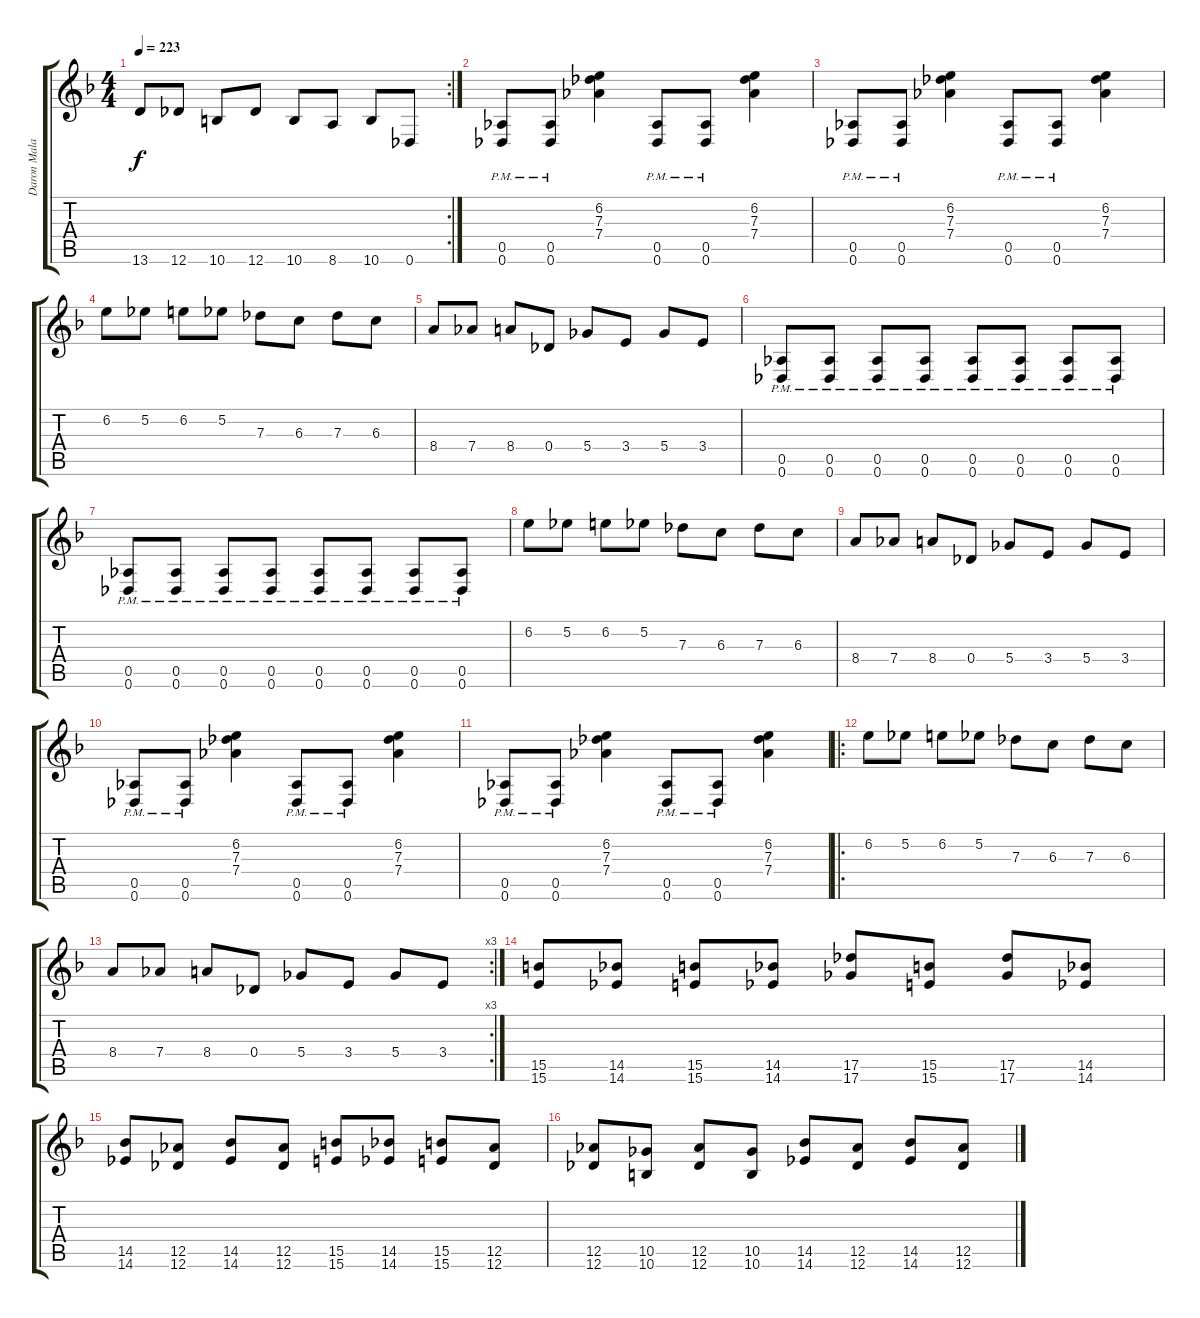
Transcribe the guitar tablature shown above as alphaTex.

\track ("Daron Malakian (2nd Guitar)" "Daron Mala") {instrument distortionguitar}
\staff {score tabs}
\tuning (Eb4 Bb3 Gb3 Db3 Ab2 Db2) {hide}
\rc 2
\ts (4 4)
\tempo 223
\clef g2
\ks f
13.6.8{dy f} 12.6.8 10.6.8 12.6.8 10.6.8 8.6.8 10.6.8 0.6.8 |
(0.5{pm} 0.6{pm}).8 (0.5{pm} 0.6{pm}).8 (6.2 7.3 7.4).4 (0.5{pm} 0.6{pm}).8 (0.5{pm} 0.6{pm}).8 (6.2 7.3 7.4).4 |
(0.5{pm} 0.6{pm}).8 (0.5{pm} 0.6{pm}).8 (6.2 7.3 7.4).4 (0.5{pm} 0.6{pm}).8 (0.5{pm} 0.6{pm}).8 (6.2 7.3 7.4).4 |
6.2.8 5.2.8 6.2.8 5.2.8 7.3.8 6.3.8 7.3.8 6.3.8 |
8.4.8 7.4.8 8.4.8 0.4.8 5.4.8 3.4.8 5.4.8 3.4.8 |
(0.5{pm} 0.6{pm}).8 (0.5{pm} 0.6{pm}).8 (0.5{pm} 0.6{pm}).8 (0.5{pm} 0.6{pm}).8 (0.5{pm} 0.6{pm}).8 (0.5{pm} 0.6{pm}).8 (0.5{pm} 0.6{pm}).8 (0.5{pm} 0.6{pm}).8 |
(0.5{pm} 0.6{pm}).8 (0.5{pm} 0.6{pm}).8 (0.5{pm} 0.6{pm}).8 (0.5{pm} 0.6{pm}).8 (0.5{pm} 0.6{pm}).8 (0.5{pm} 0.6{pm}).8 (0.5{pm} 0.6{pm}).8 (0.5{pm} 0.6{pm}).8 |
6.2.8 5.2.8 6.2.8 5.2.8 7.3.8 6.3.8 7.3.8 6.3.8 |
8.4.8 7.4.8 8.4.8 0.4.8 5.4.8 3.4.8 5.4.8 3.4.8 |
(0.5{pm} 0.6{pm}).8 (0.5{pm} 0.6{pm}).8 (6.2 7.3 7.4).4 (0.5{pm} 0.6{pm}).8 (0.5{pm} 0.6{pm}).8 (6.2 7.3 7.4).4 |
(0.5{pm} 0.6{pm}).8 (0.5{pm} 0.6{pm}).8 (6.2 7.3 7.4).4 (0.5{pm} 0.6{pm}).8 (0.5{pm} 0.6{pm}).8 (6.2 7.3 7.4).4 |
\ro
6.2.8 5.2.8 6.2.8 5.2.8 7.3.8 6.3.8 7.3.8 6.3.8 |
\rc 3
8.4.8 7.4.8 8.4.8 0.4.8 5.4.8 3.4.8 5.4.8 3.4.8 |
(15.5 15.6).8 (14.5 14.6).8 (15.5 15.6).8 (14.5 14.6).8 (17.5 17.6).8 (15.5 15.6).8 (17.5 17.6).8 (14.5 14.6).8 |
(14.5 14.6).8 (12.5 12.6).8 (14.5 14.6).8 (12.5 12.6).8 (15.5 15.6).8 (14.5 14.6).8 (15.5 15.6).8 (12.5 12.6).8 |
(12.5 12.6).8 (10.5 10.6).8 (12.5 12.6).8 (10.5 10.6).8 (14.5 14.6).8 (12.5 12.6).8 (14.5 14.6).8 (12.5 12.6).8
